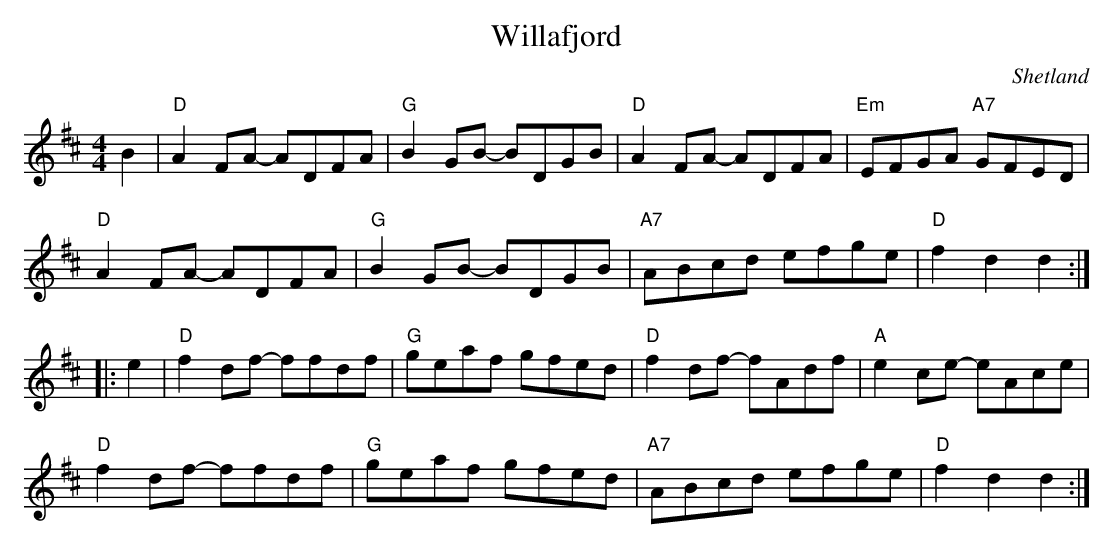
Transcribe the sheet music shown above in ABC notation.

X:1
T:Willafjord
M:4/4
O:Shetland
K:D
B2|"D"A2 FA- ADFA|"G"B2 GB- BDGB|"D"A2 FA- ADFA|"Em"EFGA "A7"GFED|
"D"A2 FA- ADFA|"G"B2 GB- BDGB|"A7"ABcd efge|"D"f2 d2 d2:|
|:e2|"D"f2 df- ffdf|"G"geaf gfed|"D"f2 df- fAdf|"A"e2 ce- eAce|
"D"f2 df- ffdf|"G"geaf gfed|"A7"ABcd efge|"D"f2 d2 d2:|
